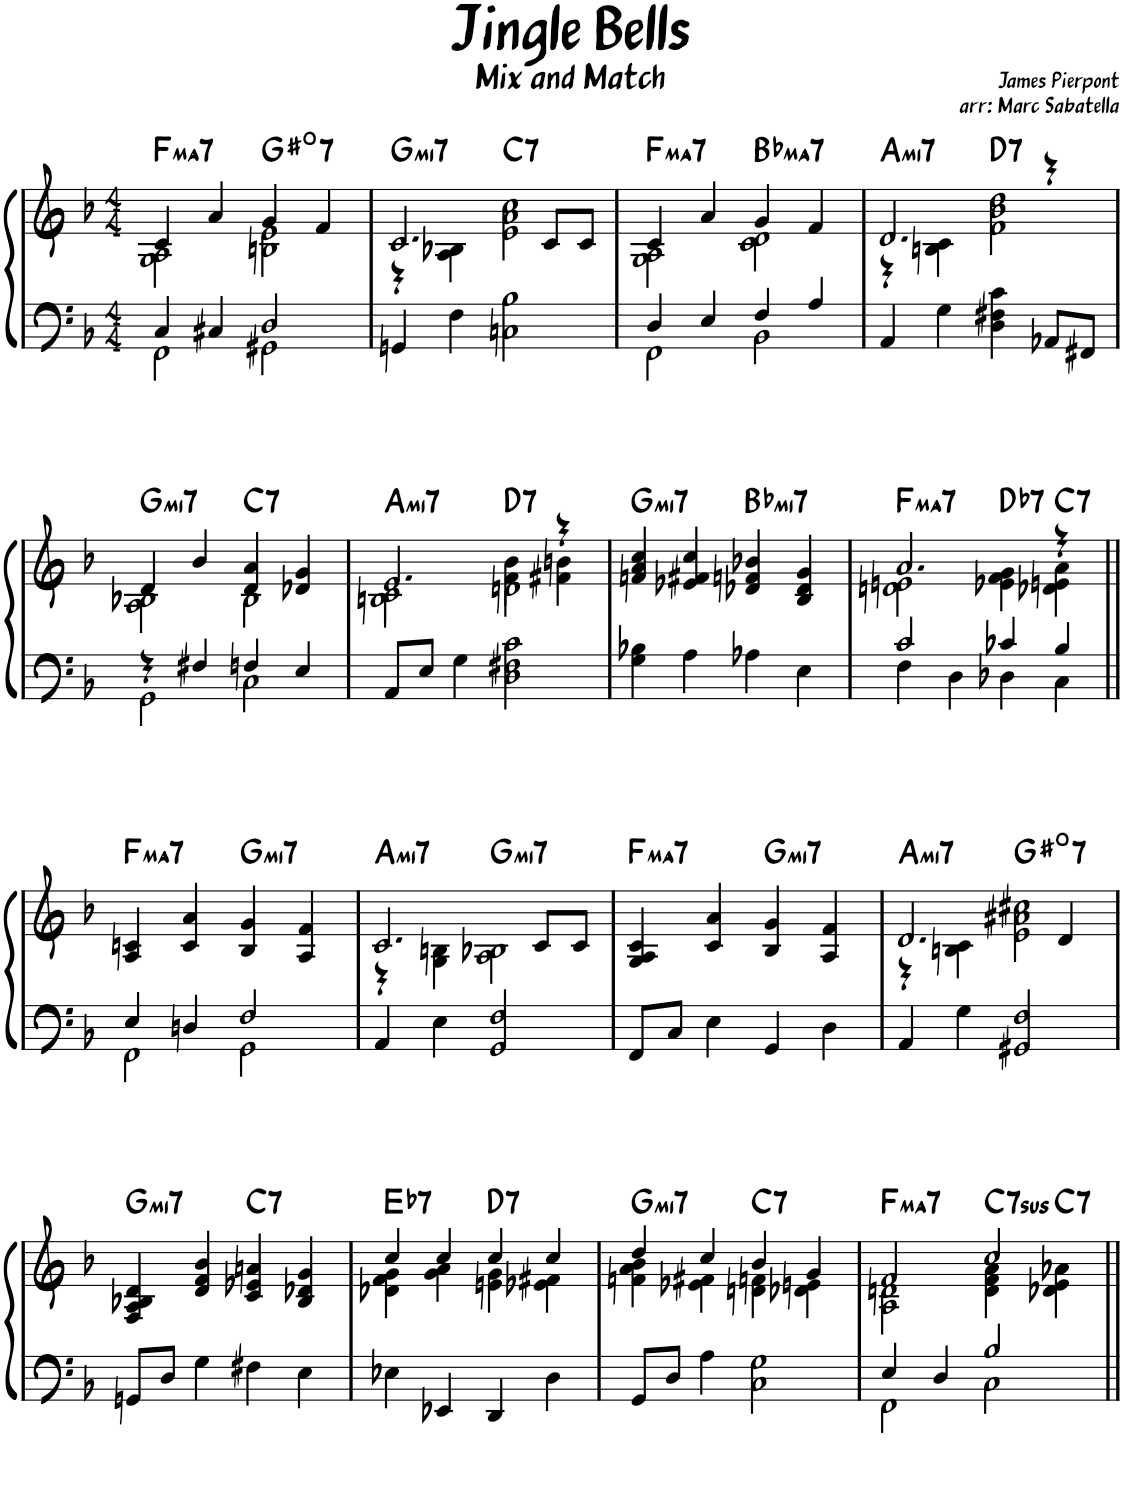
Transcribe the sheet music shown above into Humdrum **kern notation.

**kern	**kern	**harte
*part1	*part1	*part1
*staff2	*staff1	*
*I"Piano	*	*
*I'Pno.	*	*
*clefF4	*clefG2	*
*k[b-]	*k[b-]	*
*M4/4	*M4/4	*
=1	=1	=1
*^	*^	*
!	!	!	!	!LO:H:kt=ma7
4C/	2FF\	4c/	2G\ 2A\	F:maj7
4C#X/	.	4a/	.	.
!	!	!	!	!LO:H:kt=7
2D/	2GG#X\	4g/	2Bn\ 2e\	G#:dim7
.	.	4f/	.	.
*v	*v	*	*	*
=2	=2	=2	=2
!	!	!	!LO:H:kt=mi7
4GGn/	2.c/	4r	G:min7
4F\	.	4A\ 4B-X\	.
!	!	!	!LO:H:kt=7
2Cn\ 2B-\	.	2e\ 2a\ 2cc\	C:7
.	8c/L	.	.
.	8c/J	.	.
=3	=3	=3	=3
*^	*	*	*
!	!	!	!	!LO:H:kt=ma7
4D/	2FF\	4c/	2G\ 2A\	F:maj7
4E/	.	4a/	.	.
!	!	!	!	!LO:H:kt=ma7
4F/	2BB-\	4g/	2c\ 2d\	Bb:maj7
4A/	.	4f/	.	.
*v	*v	*	*	*
=4	=4	=4	=4
!	!	!	!LO:H:kt=mi7
4AA/	2.d/	4r	A:min7
4G\	.	4Bn\ 4c\	.
!	!	!	!LO:H:kt=7
4D\ 4F#X\ 4c\	.	2f\ 2b-\ 2dd\	D:7
8AA-X/L	4r	.	.
8FF#X/J	.	.	.
!!LO:LB:g=z	!!
=5	=5	=5	=5
*^	*	*	*
!	!	!	!	!LO:H:kt=mi7
4r	2GG\	4d/	2A\ 2B-X\	G:min7
4F#X/	.	4b-/	.	.
!	!	!	!	!LO:H:kt=7
4Fn/	2C\	4d/ 4a/	2B-\	C:7
4E/	.	4d-X/ 4g/	.	.
*v	*v	*	*	*
=6	=6	=6	=6
*	*	*^	*
!	!	!	!	!LO:H:kt=mi7
8AA/L	2.e/	2c\	2Bn\	A:min7
8E/J	.	.	.	.
4G\	.	.	.	.
!	!	!	!	!LO:H:kt=7
2D\ 2F#X\ 2c\	.	4f\ 4b-\	2dn\	D:7
.	4r	4f#X\ 4bn\	.	.
*	*	*v	*v	*
=7	=7	=7	=7
!	!	!	!LO:H:kt=mi7
*	*v	*v	*
4G\ 4B-X\	4fn/ 4a/ 4cc/	G:min7
4A\	4e-X/ 4f#X/ 4cc/	.
!	!	!LO:H:kt=mi7
4A-X\	4d-X/ 4fn/ 4b-X/	Bb:min7
4E\	4B-/ 4d-/ 4g/	.
=8	=8	=8
*^	*^	*
!	!	!	!	!LO:H:kt=ma7
2c/	4F\	2.a/	2dn\ 2en\	F:maj7
.	4D\	.	.	.
!	!	!	!	!LO:H:kt=7
4c-X/	4D-X\	.	4e-X\ 4f\ 4g\	Db:7
!	!	!	!	!LO:H:kt=7
4B-/	4C\	4r	4d-X\ 4en\ 4a\	C:7
!!LO:LB:g=z
=9||	=9||	=9||	=9||	=9||
!	!	!	!	!LO:H:kt=ma7
*	*	*v	*v	*
4E/	2FF\	4A/ 4cn/	F:maj7
4Dn/	.	4c/ 4a/	.
!	!	!	!LO:H:kt=mi7
2F/	2GG\	4B-/ 4g/	G:min7
.	.	4A/ 4f/	.
*v	*v	*	*
=10	=10	=10
*	*^	*
!	!	!	!LO:H:kt=mi7
4AA/	2.c/	4r	A:min7
4E\	.	4G\ 4Bn\	.
!	!	!	!LO:H:kt=mi7
2GG/ 2F/	.	2A\ 2B-X\	G:min7
.	8c/L	.	.
.	8c/J	.	.
*	*v	*v	*
=11	=11	=11
!	!	!LO:H:kt=ma7
8FF/L	4G/ 4A/ 4c/	F:maj7
8C/J	.	.
4E\	4c/ 4a/	.
!	!	!LO:H:kt=mi7
4GG/	4B-/ 4g/	G:min7
4D\	4A/ 4f/	.
=12	=12	=12
*	*^	*
!	!	!	!LO:H:kt=mi7
4AA/	2.d/	4r	A:min7
4G\	.	4Bn\ 4c\	.
!	!	!	!LO:H:kt=7
2GG#X/ 2F/	.	2e\ 2a#X\ 2cc#X\	G#:dim7
.	4d/	.	.
*	*v	*v	*
!!LO:LB:g=z
=13	=13	=13
!	!	!LO:H:kt=mi7
8GGn/L	4F/ 4A/ 4B-X/ 4d/	G:min7
8D/J	.	.
4G\	4d/ 4f/ 4b-/	.
!	!	!LO:H:kt=7
4F#X\	4c/ 4e-X/ 4an/	C:7
4E\	4B-/ 4d-X/ 4g/	.
=14	=14	=14
*	*^	*
!	!	!	!LO:H:kt=7
4E-X\	4cc/	4d-X\ 4f\ 4g\	Eb:7
4EE-X/	4cc/	4g\ 4a\	.
!	!	!	!LO:H:kt=7
4DD/	4cc/	4en\ 4g\	D:7
4D\	4cc/	4e-X\ 4f#X\	.
=15	=15	=15	=15
!	!	!	!LO:H:kt=mi7
8GG/L	4dd/	4fn\ 4a\ 4b-\	G:min7
8D/J	.	.	.
4A\	4cc/	4e-X\ 4f#X\	.
!	!	!	!LO:H:kt=7
2C\ 2G\	4b-/	4dn\ 4fn\	C:7
.	4g/	4d-X\ 4en\	.
=16	=16	=16	=16
*^	*	*	*
!	!	!	!	!LO:H:kt=ma7
4E/	2FF\	2f/	2A\ 2dn\	F:maj7
4D/	.	.	.	.
!	!	!	!	!LO:H:kt=7sus
2B-/	2C\	2cc/	4d\ 4f\ 4a\	C:sus4(7)
!	!	!	!	!LO:H:kt=7
.	.	.	4d-X\ 4e\ 4a-X\	C:7
*v	*v	*	*	*
*	*v	*v	*
=||	=||	=||
*-	*-	*-
